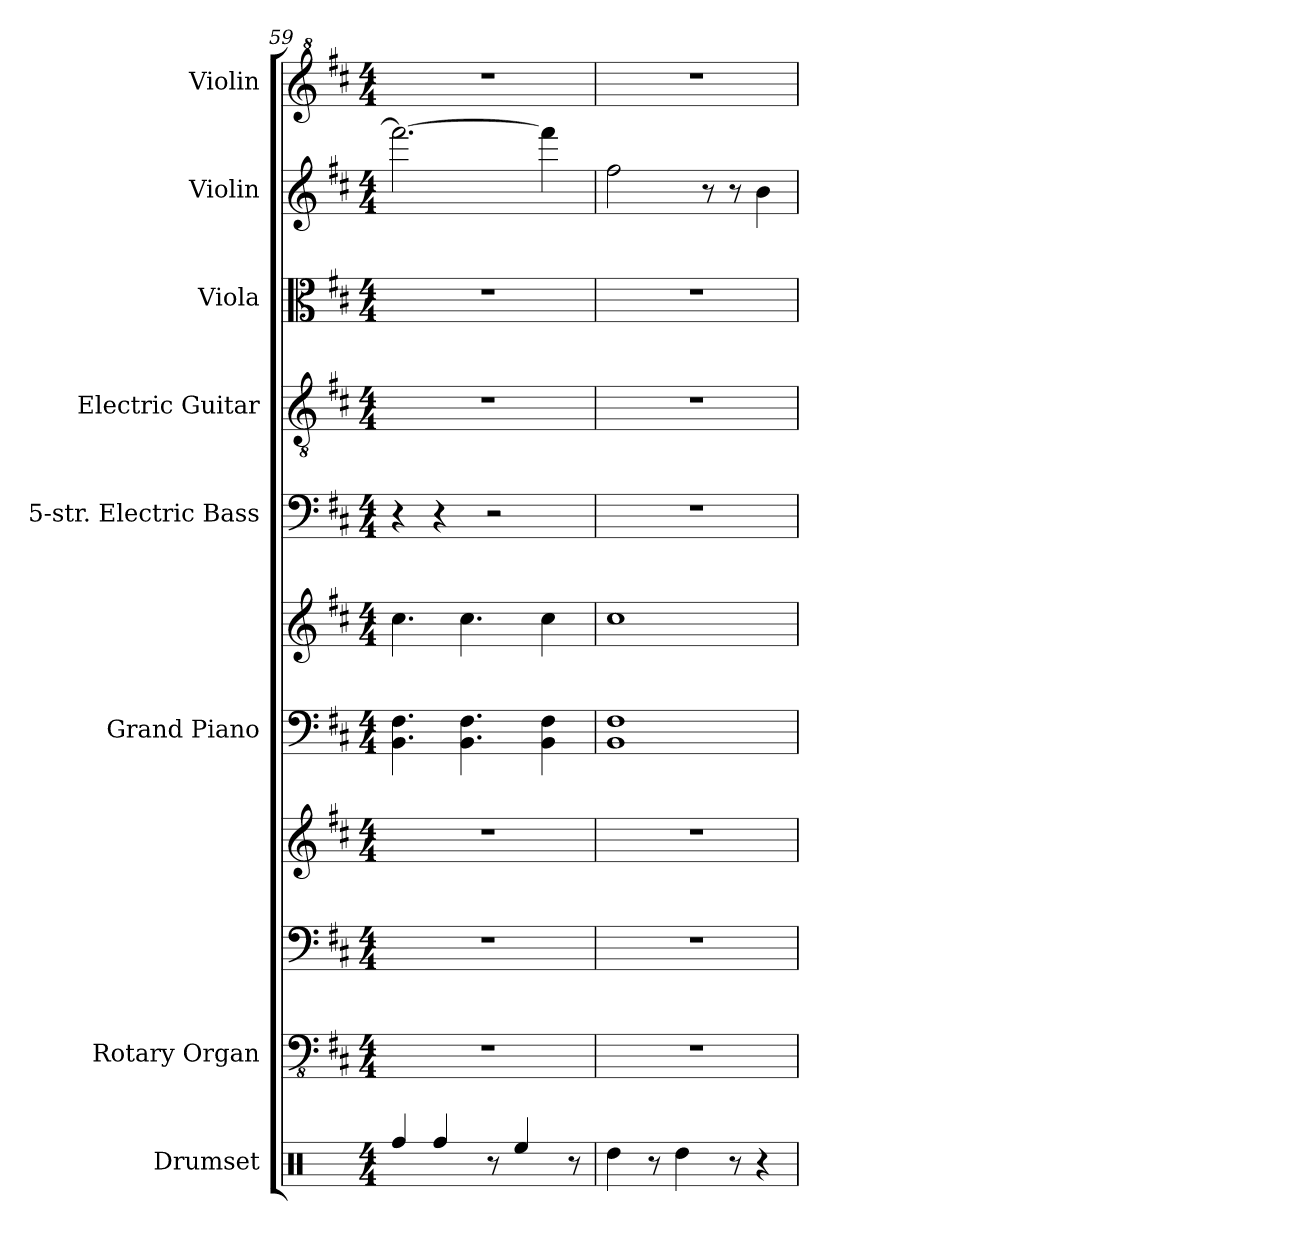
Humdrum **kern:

**kern	**kern	**kern	**kern	**kern	**kern	**kern	**kern	**kern	**kern	**kern
*part8	*part7	*part7	*part7	*part6	*part6	*part5	*part4	*part3	*part2	*part1
*staff11	*staff10	*staff9	*staff8	*staff7	*staff6	*staff5	*staff4	*staff3	*staff2	*staff1
*I"Drumset	*I"Rotary Organ	*	*	*I"Grand Piano	*	*I"5-str. Electric Bass	*I"Electric Guitar	*I"Viola	*I"Violin	*I"Violin
*I'Drs.	*I'Rot. Org.	*	*	*I'Pno.	*	*I'El. B.	*I'El. Guit.	*I'Vla.	*I'Vln.	*I'Vln.
*clefX	*clefFv4	*clefF4	*clefG2	*clefF4	*clefG2	*clefF4	*clefGv2	*clefC3	*clefG2	*clefG^2
*	*	*	*	*	*	*ITrd7c12	*	*	*	*
*k[]	*k[f#c#]	*k[f#c#]	*k[f#c#]	*k[f#c#]	*k[f#c#]	*k[f#c#]	*k[f#c#]	*k[f#c#]	*k[f#c#]	*k[f#c#]
*M4/4	*M4/4	*M4/4	*M4/4	*M4/4	*M4/4	*M4/4	*M4/4	*M4/4	*M4/4	*M4/4
=59	=59	=59	=59	=59	=59	=59	=59	=59	=59	=59
4Rff/	1r	1r	1r	4.BB\ 4.F#\	4.cc#\	4r	1r	1r	2.fff#\_	1r
4Rff/	.	.	.	.	.	4r	.	.	.	.
.	.	.	.	4.BB\ 4.F#\	4.cc#\	.	.	.	.	.
8r	.	.	.	.	.	2r	.	.	.	.
4Ree/	.	.	.	.	.	.	.	.	.	.
.	.	.	.	4BB\ 4F#\	4cc#\	.	.	.	4fff#\]	.
8r	.	.	.	.	.	.	.	.	.	.
!!LO:PB:g=z
=60	=60	=60	=60	=60	=60	=60	=60	=60	=60	=60
4Rdd\	1r	1r	1r	1BB 1F#	1cc#	1r	1r	1r	2ff#\	1r
8r	.	.	.	.	.	.	.	.	.	.
4Rdd\	.	.	.	.	.	.	.	.	.	.
.	.	.	.	.	.	.	.	.	8r	.
8r	.	.	.	.	.	.	.	.	8r	.
4r	.	.	.	.	.	.	.	.	4b\	.
=	=	=	=	=	=	=	=	=	=	=
*-	*-	*-	*-	*-	*-	*-	*-	*-	*-	*-
